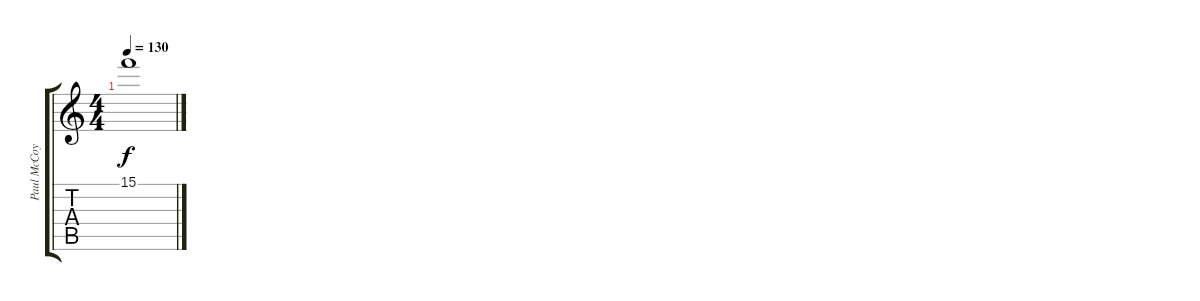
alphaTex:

\track ("Paul McCoy - Vocals" "Paul McCoy") {instrument distortionguitar}
\staff {score tabs}
\tuning (D4 A3 F3 C3 G2 C2) {hide}
\ts (4 4)
\tempo 130
\clef g2
\ks c
15.1{t}.1{dy f}
